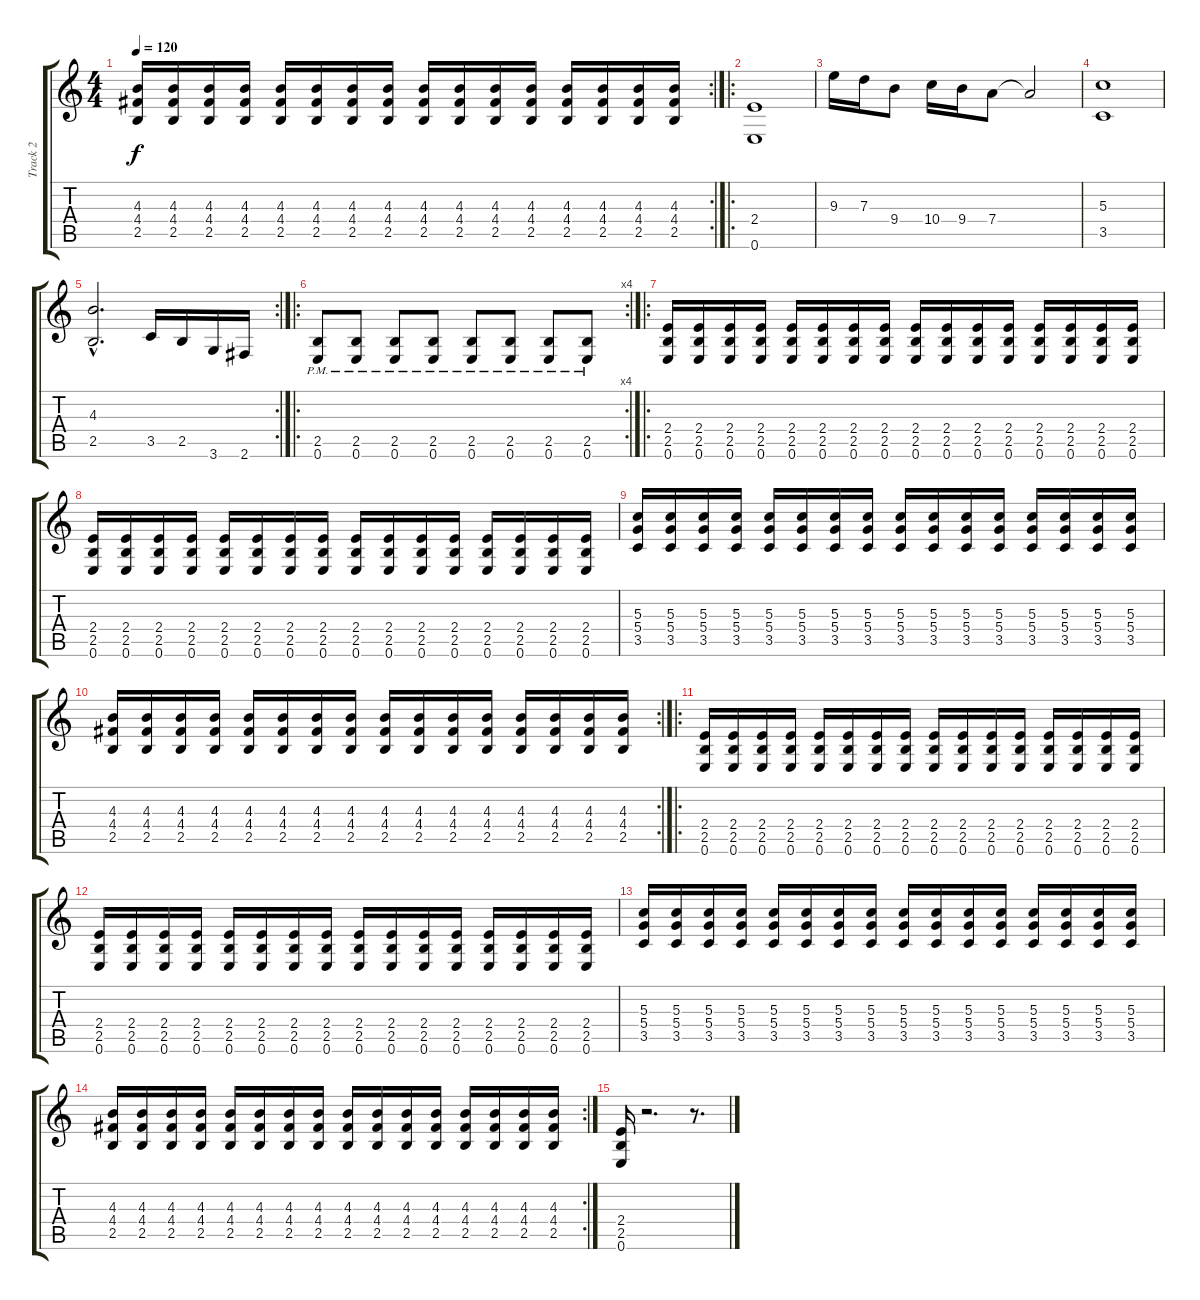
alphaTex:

\track ("Track 2" "Track 2") {instrument distortionguitar}
\staff {score tabs}
\tuning (E4 B3 G3 D3 A2 E2) {hide}
\rc 2
\ts (4 4)
\tempo 120
\clef g2
\ks c
(4.3 4.4 2.5).16{dy f} (4.3 4.4 2.5).16 (4.3 4.4 2.5).16 (4.3 4.4 2.5).16 (4.3 4.4 2.5).16 (4.3 4.4 2.5).16 (4.3 4.4 2.5).16 (4.3 4.4 2.5).16 (4.3 4.4 2.5).16 (4.3 4.4 2.5).16 (4.3 4.4 2.5).16 (4.3 4.4 2.5).16 (4.3 4.4 2.5).16 (4.3 4.4 2.5).16 (4.3 4.4 2.5).16 (4.3 4.4 2.5).16 |
\ro
(2.4 0.6).1{instrument acousticguitarsteel} |
9.3.16 7.3.16 9.4.8 10.4.16 9.4.16 7.4.8 7.4{t}.2 |
(5.3 3.5).1 |
\rc 2
(4.3{hac} 2.5{hac}).2{d} 3.5.16 2.5.16 3.6.16 2.6.16 |
\ro
\rc 4
(2.5{pm} 0.6{pm}).8{instrument distortionguitar} (2.5{pm} 0.6{pm}).8 (2.5{pm} 0.6{pm}).8 (2.5{pm} 0.6{pm}).8 (2.5{pm} 0.6{pm}).8 (2.5{pm} 0.6{pm}).8 (2.5{pm} 0.6{pm}).8 (2.5{pm} 0.6{pm}).8 |
\ro
(2.4 2.5 0.6).16 (2.4 2.5 0.6).16 (2.4 2.5 0.6).16 (2.4 2.5 0.6).16 (2.4 2.5 0.6).16 (2.4 2.5 0.6).16 (2.4 2.5 0.6).16 (2.4 2.5 0.6).16 (2.4 2.5 0.6).16 (2.4 2.5 0.6).16 (2.4 2.5 0.6).16 (2.4 2.5 0.6).16 (2.4 2.5 0.6).16 (2.4 2.5 0.6).16 (2.4 2.5 0.6).16 (2.4 2.5 0.6).16 |
(2.4 2.5 0.6).16 (2.4 2.5 0.6).16 (2.4 2.5 0.6).16 (2.4 2.5 0.6).16 (2.4 2.5 0.6).16 (2.4 2.5 0.6).16 (2.4 2.5 0.6).16 (2.4 2.5 0.6).16 (2.4 2.5 0.6).16 (2.4 2.5 0.6).16 (2.4 2.5 0.6).16 (2.4 2.5 0.6).16 (2.4 2.5 0.6).16 (2.4 2.5 0.6).16 (2.4 2.5 0.6).16 (2.4 2.5 0.6).16 |
(5.3 5.4 3.5).16 (5.3 5.4 3.5).16 (5.3 5.4 3.5).16 (5.3 5.4 3.5).16 (5.3 5.4 3.5).16 (5.3 5.4 3.5).16 (5.3 5.4 3.5).16 (5.3 5.4 3.5).16 (5.3 5.4 3.5).16 (5.3 5.4 3.5).16 (5.3 5.4 3.5).16 (5.3 5.4 3.5).16 (5.3 5.4 3.5).16 (5.3 5.4 3.5).16 (5.3 5.4 3.5).16 (5.3 5.4 3.5).16 |
\rc 2
(4.3 4.4 2.5).16 (4.3 4.4 2.5).16 (4.3 4.4 2.5).16 (4.3 4.4 2.5).16 (4.3 4.4 2.5).16 (4.3 4.4 2.5).16 (4.3 4.4 2.5).16 (4.3 4.4 2.5).16 (4.3 4.4 2.5).16 (4.3 4.4 2.5).16 (4.3 4.4 2.5).16 (4.3 4.4 2.5).16 (4.3 4.4 2.5).16 (4.3 4.4 2.5).16 (4.3 4.4 2.5).16 (4.3 4.4 2.5).16 |
\ro
(2.4 2.5 0.6).16 (2.4 2.5 0.6).16 (2.4 2.5 0.6).16 (2.4 2.5 0.6).16 (2.4 2.5 0.6).16 (2.4 2.5 0.6).16 (2.4 2.5 0.6).16 (2.4 2.5 0.6).16 (2.4 2.5 0.6).16 (2.4 2.5 0.6).16 (2.4 2.5 0.6).16 (2.4 2.5 0.6).16 (2.4 2.5 0.6).16 (2.4 2.5 0.6).16 (2.4 2.5 0.6).16 (2.4 2.5 0.6).16 |
(2.4 2.5 0.6).16 (2.4 2.5 0.6).16 (2.4 2.5 0.6).16 (2.4 2.5 0.6).16 (2.4 2.5 0.6).16 (2.4 2.5 0.6).16 (2.4 2.5 0.6).16 (2.4 2.5 0.6).16 (2.4 2.5 0.6).16 (2.4 2.5 0.6).16 (2.4 2.5 0.6).16 (2.4 2.5 0.6).16 (2.4 2.5 0.6).16 (2.4 2.5 0.6).16 (2.4 2.5 0.6).16 (2.4 2.5 0.6).16 |
(5.3 5.4 3.5).16 (5.3 5.4 3.5).16 (5.3 5.4 3.5).16 (5.3 5.4 3.5).16 (5.3 5.4 3.5).16 (5.3 5.4 3.5).16 (5.3 5.4 3.5).16 (5.3 5.4 3.5).16 (5.3 5.4 3.5).16 (5.3 5.4 3.5).16 (5.3 5.4 3.5).16 (5.3 5.4 3.5).16 (5.3 5.4 3.5).16 (5.3 5.4 3.5).16 (5.3 5.4 3.5).16 (5.3 5.4 3.5).16 |
\rc 2
(4.3 4.4 2.5).16 (4.3 4.4 2.5).16 (4.3 4.4 2.5).16 (4.3 4.4 2.5).16 (4.3 4.4 2.5).16 (4.3 4.4 2.5).16 (4.3 4.4 2.5).16 (4.3 4.4 2.5).16 (4.3 4.4 2.5).16 (4.3 4.4 2.5).16 (4.3 4.4 2.5).16 (4.3 4.4 2.5).16 (4.3 4.4 2.5).16 (4.3 4.4 2.5).16 (4.3 4.4 2.5).16 (4.3 4.4 2.5).16 |
(2.4 2.5 0.6).16 r.2{d} r.8{d}
